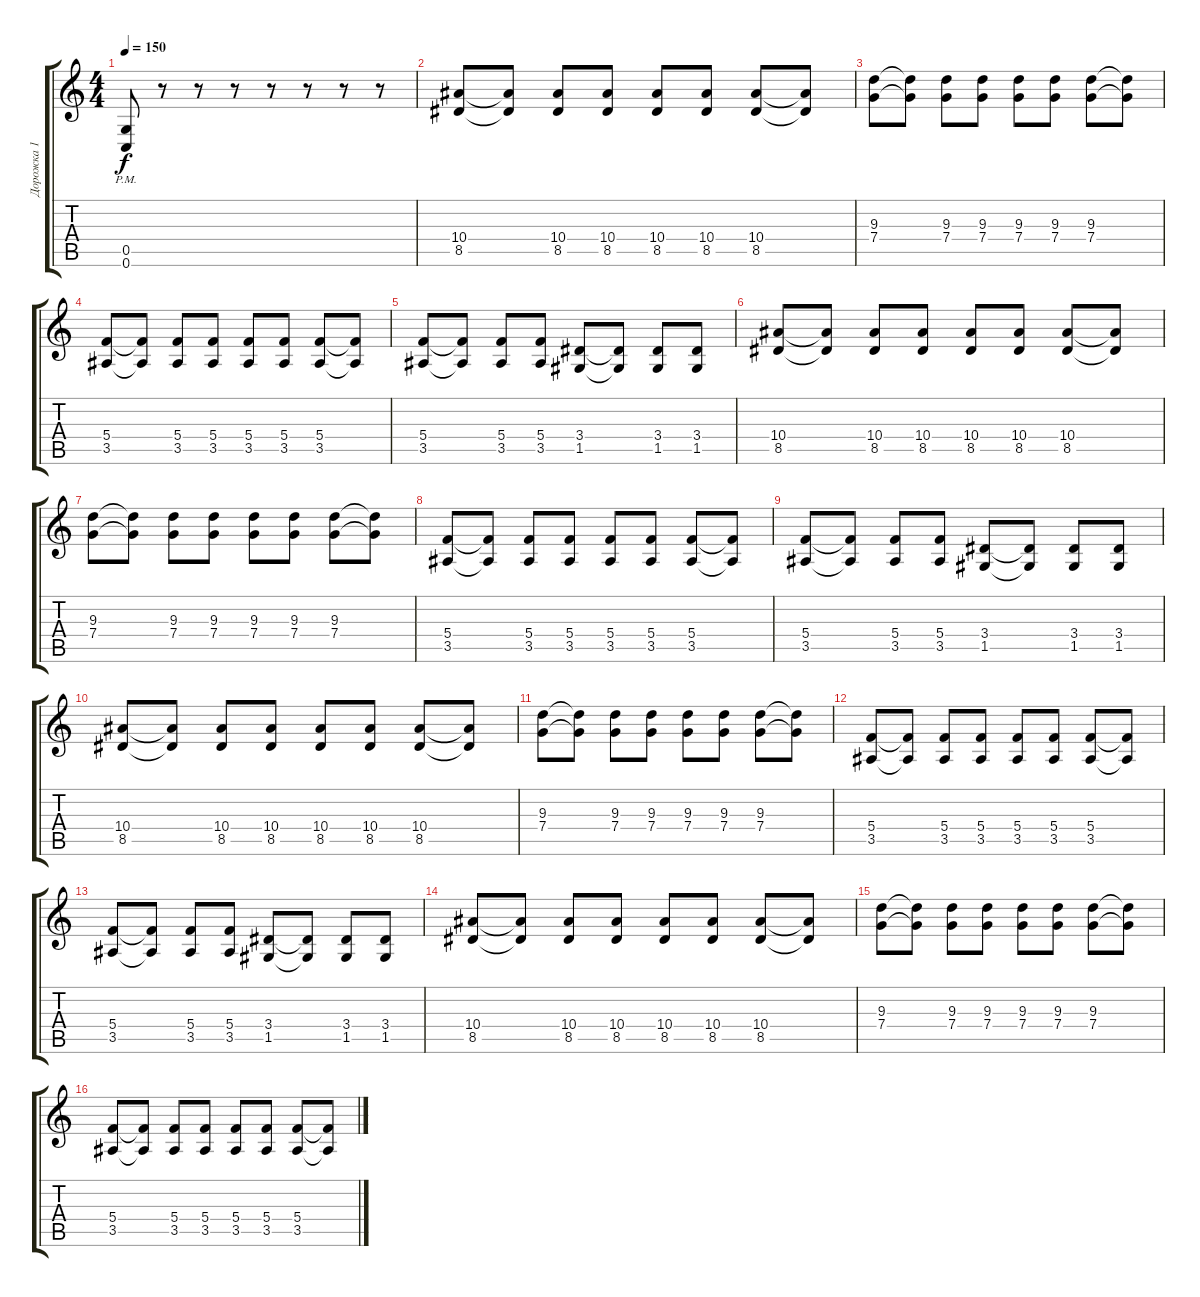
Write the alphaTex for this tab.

\track ("Дорожка 1" "Дорожка 1") {instrument distortionguitar}
\staff {score tabs}
\tuning (D4 A3 F3 C3 G2 C2) {hide}
\ts (4 4)
\tempo 150
\clef g2
\ks c
(0.5{pm} 0.6{pm}).8{dy f} r.8 r.8 r.8 r.8 r.8 r.8 r.8 |
(10.4 8.5).8{instrument electricguitarclean} (10.4{t} 8.5{t}).8 (10.4 8.5).8 (10.4 8.5).8 (10.4 8.5).8 (10.4 8.5).8 (10.4 8.5).8 (10.4{t} 8.5{t}).8 |
(9.3 7.4).8 (9.3{t} 7.4{t}).8 (9.3 7.4).8 (9.3 7.4).8 (9.3 7.4).8 (9.3 7.4).8 (9.3 7.4).8 (9.3{t} 7.4{t}).8 |
(5.4 3.5).8 (5.4{t} 3.5{t}).8 (5.4 3.5).8 (5.4 3.5).8 (5.4 3.5).8 (5.4 3.5).8 (5.4 3.5).8 (5.4{t} 3.5{t}).8 |
(5.4 3.5).8 (5.4{t} 3.5{t}).8 (5.4 3.5).8 (5.4 3.5).8 (3.4 1.5).8 (3.4{t} 1.5{t}).8 (3.4 1.5).8 (3.4 1.5).8 |
(10.4 8.5).8{instrument electricguitarclean} (10.4{t} 8.5{t}).8 (10.4 8.5).8 (10.4 8.5).8 (10.4 8.5).8 (10.4 8.5).8 (10.4 8.5).8 (10.4{t} 8.5{t}).8 |
(9.3 7.4).8 (9.3{t} 7.4{t}).8 (9.3 7.4).8 (9.3 7.4).8 (9.3 7.4).8 (9.3 7.4).8 (9.3 7.4).8 (9.3{t} 7.4{t}).8 |
(5.4 3.5).8 (5.4{t} 3.5{t}).8 (5.4 3.5).8 (5.4 3.5).8 (5.4 3.5).8 (5.4 3.5).8 (5.4 3.5).8 (5.4{t} 3.5{t}).8 |
(5.4 3.5).8 (5.4{t} 3.5{t}).8 (5.4 3.5).8 (5.4 3.5).8 (3.4 1.5).8 (3.4{t} 1.5{t}).8 (3.4 1.5).8 (3.4 1.5).8 |
(10.4 8.5).8{instrument electricguitarclean} (10.4{t} 8.5{t}).8 (10.4 8.5).8 (10.4 8.5).8 (10.4 8.5).8 (10.4 8.5).8 (10.4 8.5).8 (10.4{t} 8.5{t}).8 |
(9.3 7.4).8 (9.3{t} 7.4{t}).8 (9.3 7.4).8 (9.3 7.4).8 (9.3 7.4).8 (9.3 7.4).8 (9.3 7.4).8 (9.3{t} 7.4{t}).8 |
(5.4 3.5).8 (5.4{t} 3.5{t}).8 (5.4 3.5).8 (5.4 3.5).8 (5.4 3.5).8 (5.4 3.5).8 (5.4 3.5).8 (5.4{t} 3.5{t}).8 |
(5.4 3.5).8 (5.4{t} 3.5{t}).8 (5.4 3.5).8 (5.4 3.5).8 (3.4 1.5).8 (3.4{t} 1.5{t}).8 (3.4 1.5).8 (3.4 1.5).8 |
(10.4 8.5).8{instrument electricguitarclean} (10.4{t} 8.5{t}).8 (10.4 8.5).8 (10.4 8.5).8 (10.4 8.5).8 (10.4 8.5).8 (10.4 8.5).8 (10.4{t} 8.5{t}).8 |
(9.3 7.4).8 (9.3{t} 7.4{t}).8 (9.3 7.4).8 (9.3 7.4).8 (9.3 7.4).8 (9.3 7.4).8 (9.3 7.4).8 (9.3{t} 7.4{t}).8 |
(5.4 3.5).8 (5.4{t} 3.5{t}).8 (5.4 3.5).8 (5.4 3.5).8 (5.4 3.5).8 (5.4 3.5).8 (5.4 3.5).8 (5.4{t} 3.5{t}).8
